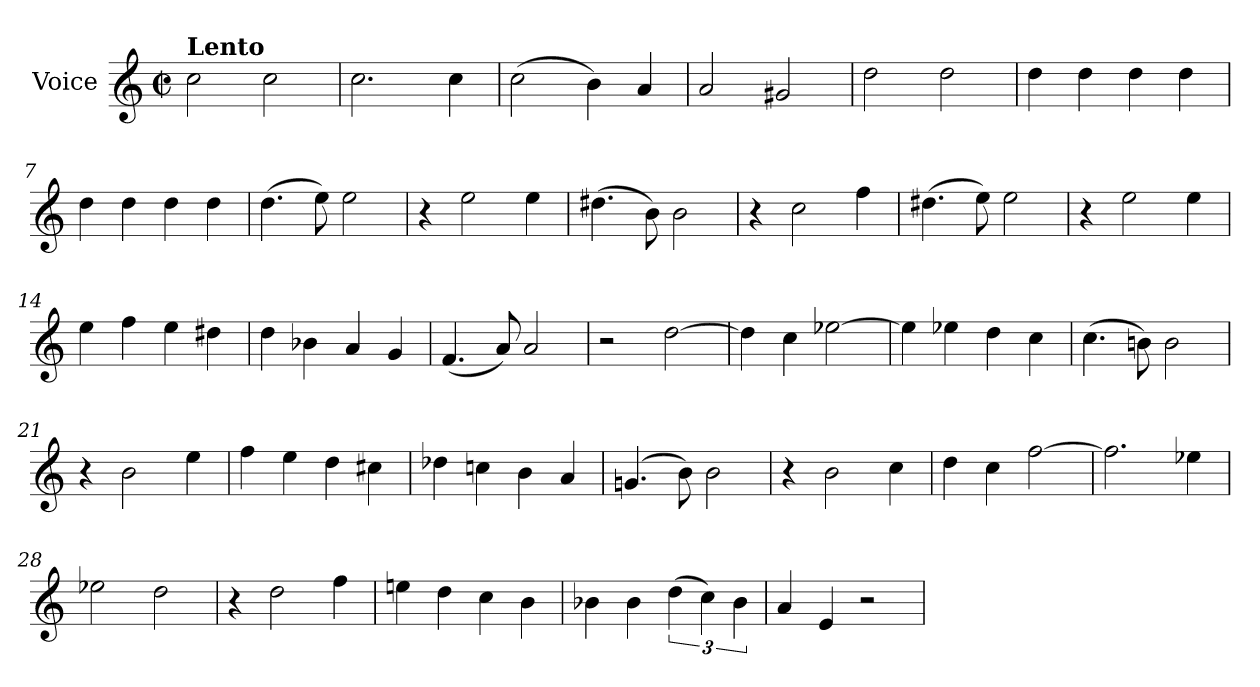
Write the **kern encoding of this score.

**kern
*part1
*staff1
*I"Voice
*clefG2
*k[]
*C:
*M2/2
*met(c|)
=1
!LO:TX:a:B:t=Lento
2cc\
2cc\
=2
2.cc\
4cc\
=3
(>2cc\
4b\)
4a/
=4
2a/
2g#X/
=5
2dd\
2dd\
=6
4dd\
4dd\
4dd\
4dd\
=7
4dd\
4dd\
4dd\
4dd\
!!LO:LB:g=z
=8
(>4.dd\
8ee\)
2ee\
=9
4r
2ee\
4ee\
=10
(>4.dd#X\
8b\)
2b\
=11
4r
2cc\
4ff\
=12
(>4.dd#X\
8ee\)
2ee\
=13
4r
2ee\
4ee\
=14
4ee\
4ff\
4ee\
4dd#Xi\
!!LO:LB:g=z
=15
4dd\
4b-X\
4a/
4g/
=16
(<4.f/
8a/)
2a/
=17
2r
[2dd\
=18
4dd\]
4cc\
[2ee-X\
=19
4ee-\]
4ee-X\
4dd\
4cc\
=20
(>4.cc\
8bn\)
2b\
=21
4r
2b\
4ee\
!!LO:LB:g=z
=22
4ff\
4ee\
4dd\
4cc#X\
=23
4dd-Xi\
4ccn\
4b\
4a/
=24
(4.gn/
8b\)
2b\
=25
4r
2b\
4cc\
=26
4dd\
4cc\
[2ff\
=27
2.ff\]
4ee-X\
=28
2ee-X\
2dd\
!!LO:LB:g=z
=29
4r
2dd\
4ff\
=30
4een\
4dd\
4cc\
4b\
=31
4b-X\
4b-\
(>6dd\
6cc\)
6b-\
=32
4a/
4e/
2r
=
*-
